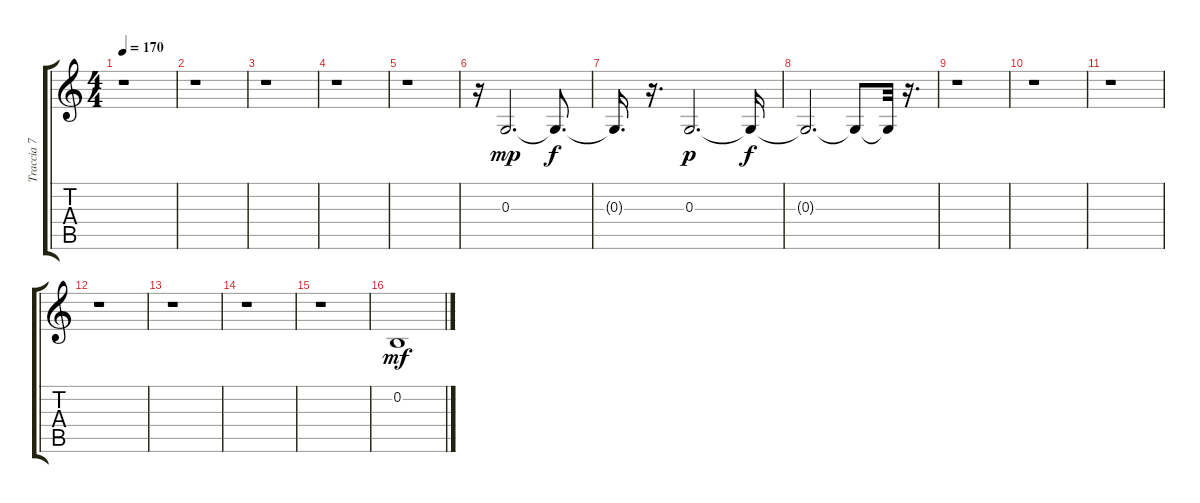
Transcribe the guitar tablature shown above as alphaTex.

\track ("Traccia 7" "Traccia 7") {instrument helicopter}
\staff {score tabs}
\tuning (E4 B3 G3 D3 A2 E2) {hide}
\ts (4 4)
\tempo 170
\clef g2
\ks c
r.1{dy f} |
r.1 |
r.1 |
r.1 |
r.1 |
r.16 0.3.2{d dy mp} 0.3{t}.8{d dy f} |
0.3{t}.16{d} r.16{d} 0.3.2{d dy p} 0.3{t}.16{dy f} |
0.3{t}.2{d} 0.3{t}.8 0.3{t}.32 r.16{d} |
r.1 |
r.1 |
r.1 |
r.1 |
r.1 |
r.1 |
r.1 |
0.2.1{dy mf}
